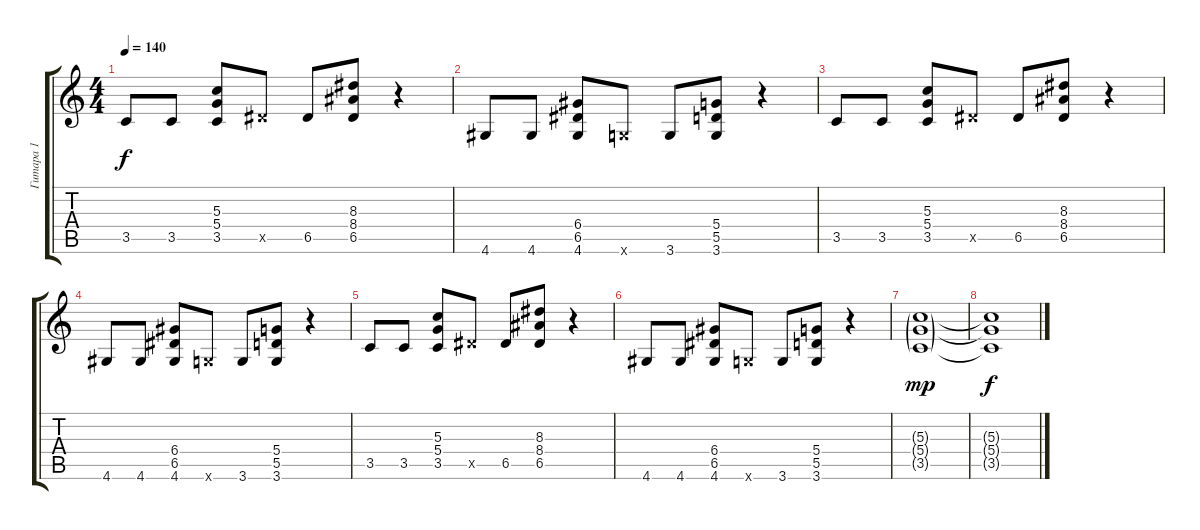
\track ("Гитара 1" "Гитара 1") {instrument distortionguitar}
\staff {score tabs}
\tuning (E4 B3 G3 D3 A2 E2) {hide}
\ts (4 4)
\tempo 140
\clef g2
\ks c
3.5.8{dy f} 3.5.8 (5.3 5.4 3.5).8 6.5{x}.8 6.5.8 (8.3 8.4 6.5).8 r.4 |
4.6.8 4.6.8 (6.4 6.5 4.6).8 3.6{x}.8 3.6.8 (5.4 5.5 3.6).8 r.4 |
3.5.8 3.5.8 (5.3 5.4 3.5).8 6.5{x}.8 6.5.8 (8.3 8.4 6.5).8 r.4 |
4.6.8 4.6.8 (6.4 6.5 4.6).8 3.6{x}.8 3.6.8 (5.4 5.5 3.6).8 r.4 |
3.5.8 3.5.8 (5.3 5.4 3.5).8 6.5{x}.8 6.5.8 (8.3 8.4 6.5).8 r.4 |
4.6.8 4.6.8 (6.4 6.5 4.6).8 3.6{x}.8 3.6.8 (5.4 5.5 3.6).8 r.4 |
(5.3{g} 5.4{g} 3.5{g}).1{dy mp} |
(5.3{t} 5.4{t} 3.5{t}).1{dy f}
